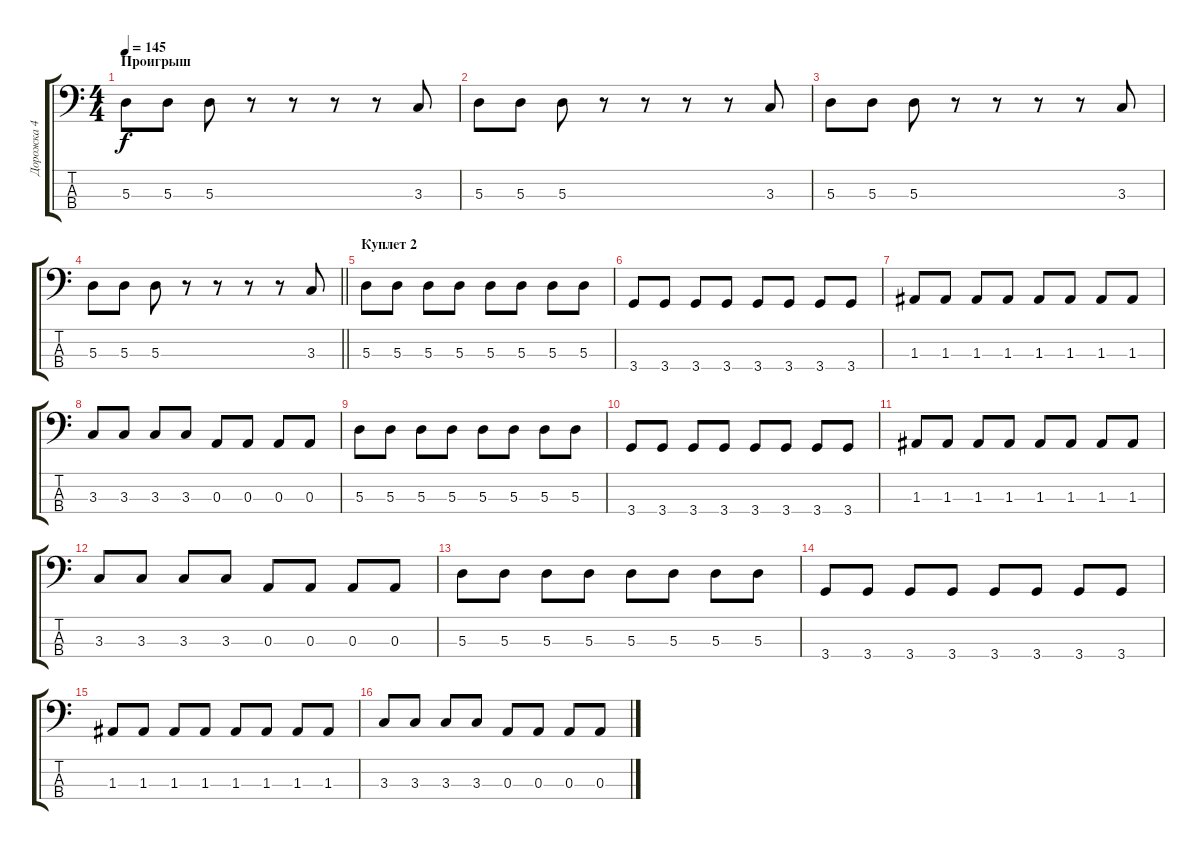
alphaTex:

\track ("Дорожка 4" "Дорожка 4") {instrument electricbassfinger}
\staff {score tabs}
\tuning (G2 D2 A1 E1) {hide}
\ts (4 4)
\section ("" "Проигрыш")
\tempo 145
\clef f4
\ks c
5.3.8{dy f} 5.3.8 5.3.8 r.8 r.8 r.8 r.8 3.3.8 |
5.3.8 5.3.8 5.3.8 r.8 r.8 r.8 r.8 3.3.8 |
5.3.8 5.3.8 5.3.8 r.8 r.8 r.8 r.8 3.3.8 |
\barLineRight lightlight
5.3.8 5.3.8 5.3.8 r.8 r.8 r.8 r.8 3.3.8 |
\section ("" "Куплет 2")
5.3.8 5.3.8 5.3.8 5.3.8 5.3.8 5.3.8 5.3.8 5.3.8 |
3.4.8 3.4.8 3.4.8 3.4.8 3.4.8 3.4.8 3.4.8 3.4.8 |
1.3.8 1.3.8 1.3.8 1.3.8 1.3.8 1.3.8 1.3.8 1.3.8 |
3.3.8 3.3.8 3.3.8 3.3.8 0.3.8 0.3.8 0.3.8 0.3.8 |
5.3.8 5.3.8 5.3.8 5.3.8 5.3.8 5.3.8 5.3.8 5.3.8 |
3.4.8 3.4.8 3.4.8 3.4.8 3.4.8 3.4.8 3.4.8 3.4.8 |
1.3.8 1.3.8 1.3.8 1.3.8 1.3.8 1.3.8 1.3.8 1.3.8 |
3.3.8 3.3.8 3.3.8 3.3.8 0.3.8 0.3.8 0.3.8 0.3.8 |
5.3.8 5.3.8 5.3.8 5.3.8 5.3.8 5.3.8 5.3.8 5.3.8 |
3.4.8 3.4.8 3.4.8 3.4.8 3.4.8 3.4.8 3.4.8 3.4.8 |
1.3.8 1.3.8 1.3.8 1.3.8 1.3.8 1.3.8 1.3.8 1.3.8 |
3.3.8 3.3.8 3.3.8 3.3.8 0.3.8 0.3.8 0.3.8 0.3.8
